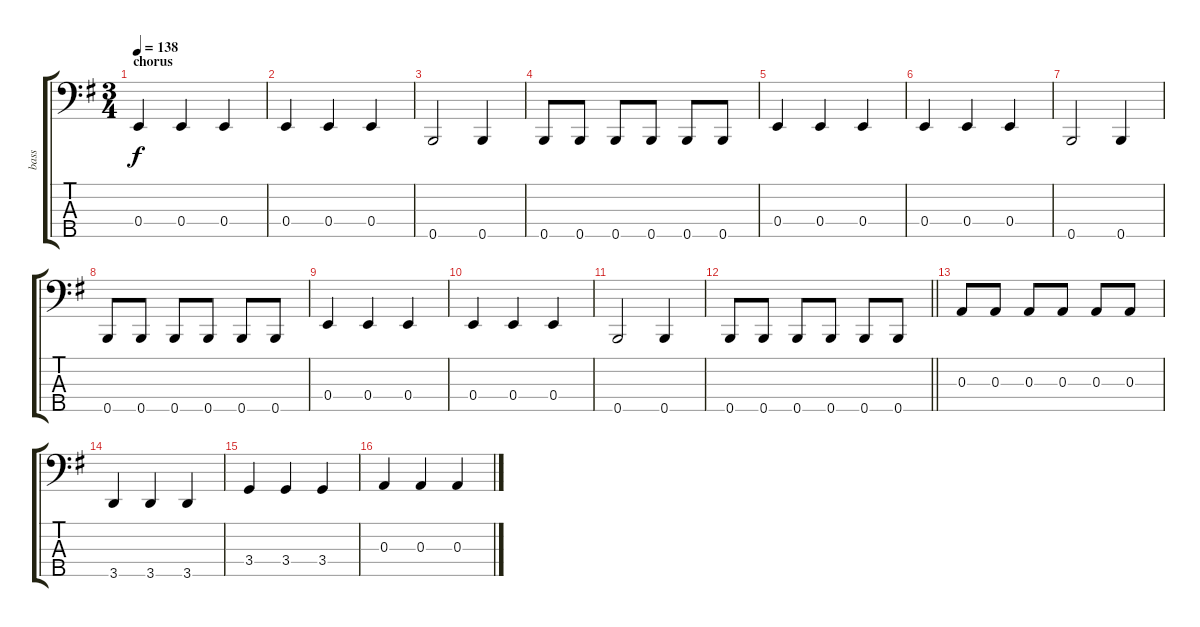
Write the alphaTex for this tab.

\track ("bass" "bass") {instrument electricbassfinger}
\staff {score tabs}
\tuning (G2 D2 A1 E1 B0) {hide}
\ts (3 4)
\section ("" "chorus")
\tempo 138
\clef f4
\ks eminor
0.4.4{dy f} 0.4.4 0.4.4 |
0.4.4 0.4.4 0.4.4 |
0.5.2 0.5.4 |
0.5.8 0.5.8 0.5.8 0.5.8 0.5.8 0.5.8 |
0.4.4 0.4.4 0.4.4 |
0.4.4 0.4.4 0.4.4 |
0.5.2 0.5.4 |
0.5.8 0.5.8 0.5.8 0.5.8 0.5.8 0.5.8 |
0.4.4 0.4.4 0.4.4 |
0.4.4 0.4.4 0.4.4 |
0.5.2 0.5.4 |
\barLineRight lightlight
0.5.8 0.5.8 0.5.8 0.5.8 0.5.8 0.5.8 |
0.3.8 0.3.8 0.3.8 0.3.8 0.3.8 0.3.8 |
3.5.4 3.5.4 3.5.4 |
3.4.4 3.4.4 3.4.4 |
0.3.4 0.3.4 0.3.4
